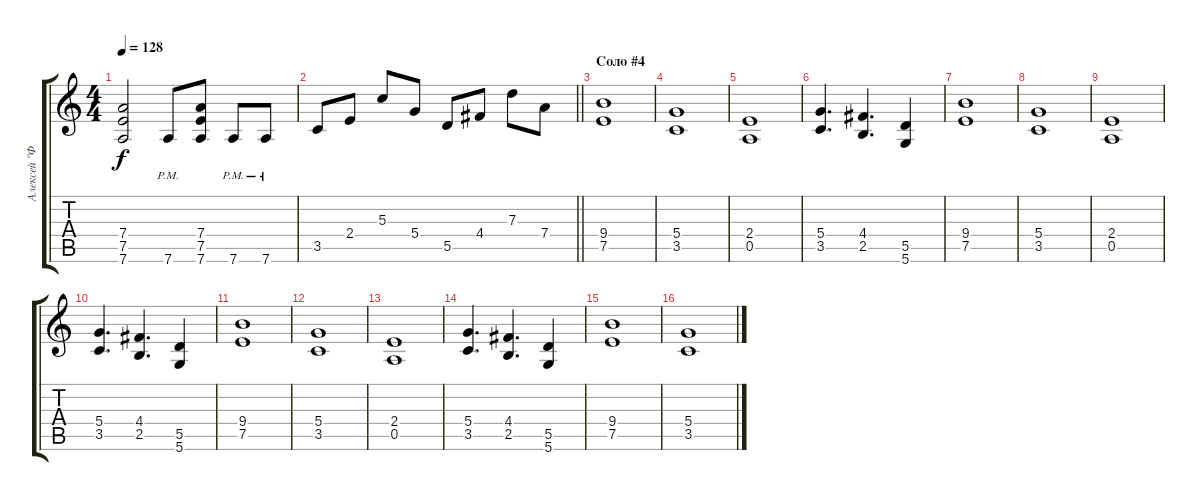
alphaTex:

\track ("Алексей \"Феникс\" Аликин" "Алексей \"Ф") {instrument distortionguitar}
\staff {score tabs}
\tuning (E4 B3 G3 D3 A2 D2) {hide}
\ts (4 4)
\tempo 128
\clef g2
\ks c
(7.4 7.5 7.6).2{dy f} 7.6{pm}.8 (7.4 7.5 7.6).8 7.6{pm}.8 7.6{pm}.8 |
\barLineRight lightlight
3.5.8 2.4.8 5.3.8 5.4.8 5.5.8 4.4.8 7.3.8 7.4.8 |
\section ("" "Соло #4")
(9.4 7.5).1 |
(5.4 3.5).1 |
(2.4 0.5).1 |
(5.4 3.5).4{d} (4.4 2.5).4{d} (5.5 5.6).4 |
(9.4 7.5).1 |
(5.4 3.5).1 |
(2.4 0.5).1 |
(5.4 3.5).4{d} (4.4 2.5).4{d} (5.5 5.6).4 |
(9.4 7.5).1 |
(5.4 3.5).1 |
(2.4 0.5).1 |
(5.4 3.5).4{d} (4.4 2.5).4{d} (5.5 5.6).4 |
(9.4 7.5).1 |
(5.4 3.5).1
